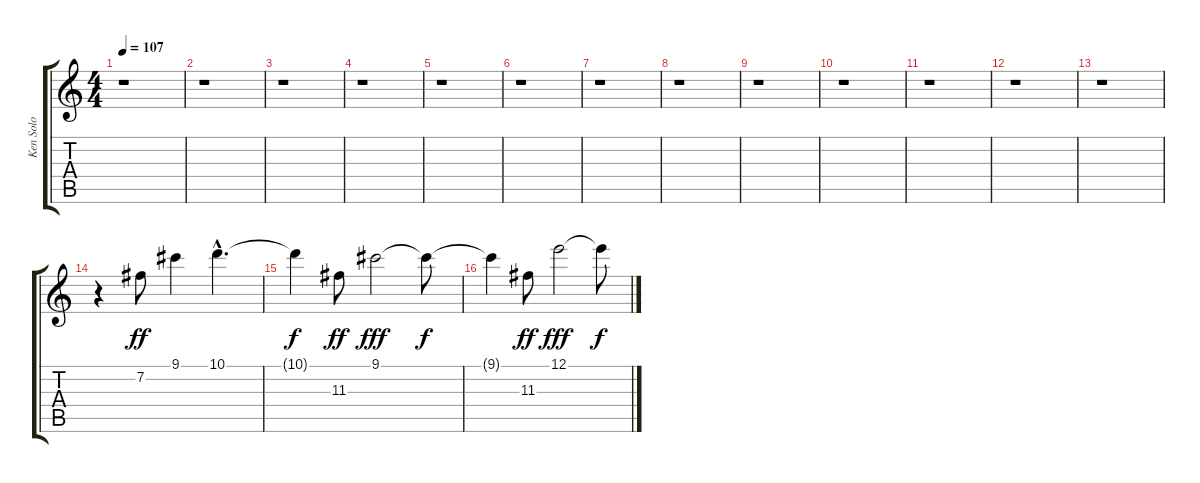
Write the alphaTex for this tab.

\track ("Ken Solo" "Ken Solo") {instrument distortionguitar}
\staff {score tabs}
\tuning (E4 B3 G3 D3 A2 E2) {hide}
\ts (4 4)
\tempo 107
\clef g2
\ks c
r.1{dy f} |
r.1 |
r.1 |
r.1 |
r.1 |
r.1 |
r.1 |
r.1 |
r.1 |
r.1 |
r.1 |
r.1 |
r.1 |
r.4 7.2.8{dy ff} 9.1.4 10.1{hac}.4{d} |
10.1{t}.4{dy f} 11.3.8{dy ff} 9.1.2{dy fff} 9.1{t}.8{dy f} |
9.1{t}.4 11.3.8{dy ff} 12.1.2{dy fff} 12.1{t}.8{dy f}
